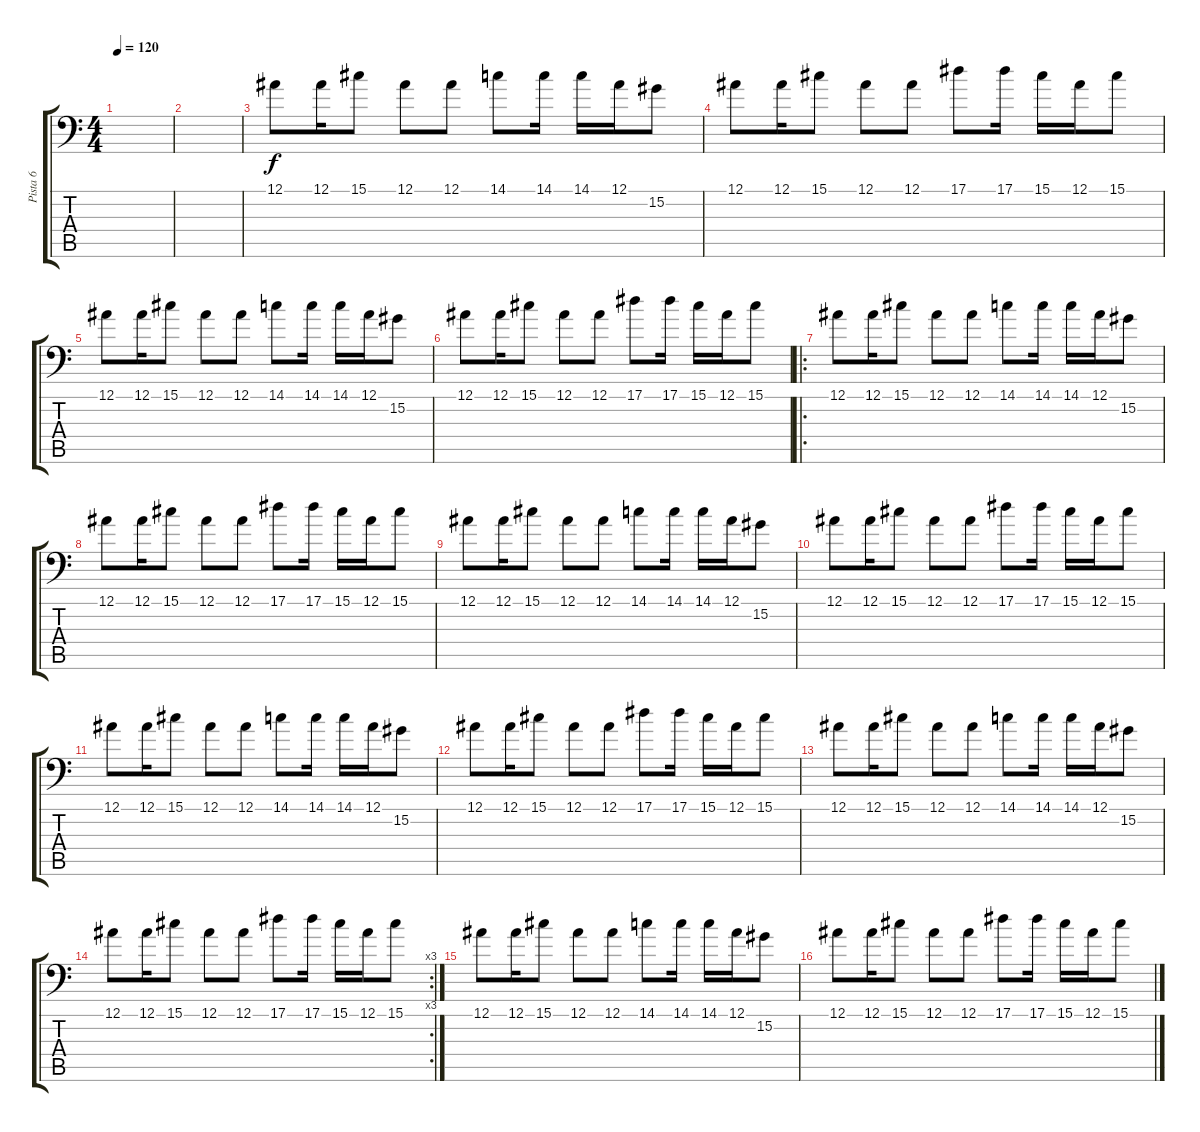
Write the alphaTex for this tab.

\track ("Pista 6" "Pista 6") {instrument lead1square}
\staff {score tabs}
\tuning (Bb3 F3 Db3 Ab2 Eb2 Bb1) {hide}
\ts (4 4)
\tempo 120
\clef f4
\ks c
|
|
12.1.8 12.1.16 15.1.8 12.1.8 12.1.8 14.1.8 14.1.16 14.1.16 12.1.16 15.2.8 |
12.1.8 12.1.16 15.1.8 12.1.8 12.1.8 17.1.8 17.1.16 15.1.16 12.1.16 15.1.8 |
12.1.8 12.1.16 15.1.8 12.1.8 12.1.8 14.1.8 14.1.16 14.1.16 12.1.16 15.2.8 |
12.1.8 12.1.16 15.1.8 12.1.8 12.1.8 17.1.8 17.1.16 15.1.16 12.1.16 15.1.8 |
\ro
12.1.8 12.1.16 15.1.8 12.1.8 12.1.8 14.1.8 14.1.16 14.1.16 12.1.16 15.2.8 |
12.1.8 12.1.16 15.1.8 12.1.8 12.1.8 17.1.8 17.1.16 15.1.16 12.1.16 15.1.8 |
12.1.8 12.1.16 15.1.8 12.1.8 12.1.8 14.1.8 14.1.16 14.1.16 12.1.16 15.2.8 |
12.1.8 12.1.16 15.1.8 12.1.8 12.1.8 17.1.8 17.1.16 15.1.16 12.1.16 15.1.8 |
12.1.8 12.1.16 15.1.8 12.1.8 12.1.8 14.1.8 14.1.16 14.1.16 12.1.16 15.2.8 |
12.1.8 12.1.16 15.1.8 12.1.8 12.1.8 17.1.8 17.1.16 15.1.16 12.1.16 15.1.8 |
12.1.8 12.1.16 15.1.8 12.1.8 12.1.8 14.1.8 14.1.16 14.1.16 12.1.16 15.2.8 |
\rc 3
12.1.8 12.1.16 15.1.8 12.1.8 12.1.8 17.1.8 17.1.16 15.1.16 12.1.16 15.1.8 |
12.1.8 12.1.16 15.1.8 12.1.8 12.1.8 14.1.8 14.1.16 14.1.16 12.1.16 15.2.8 |
12.1.8 12.1.16 15.1.8 12.1.8 12.1.8 17.1.8 17.1.16 15.1.16 12.1.16 15.1.8
